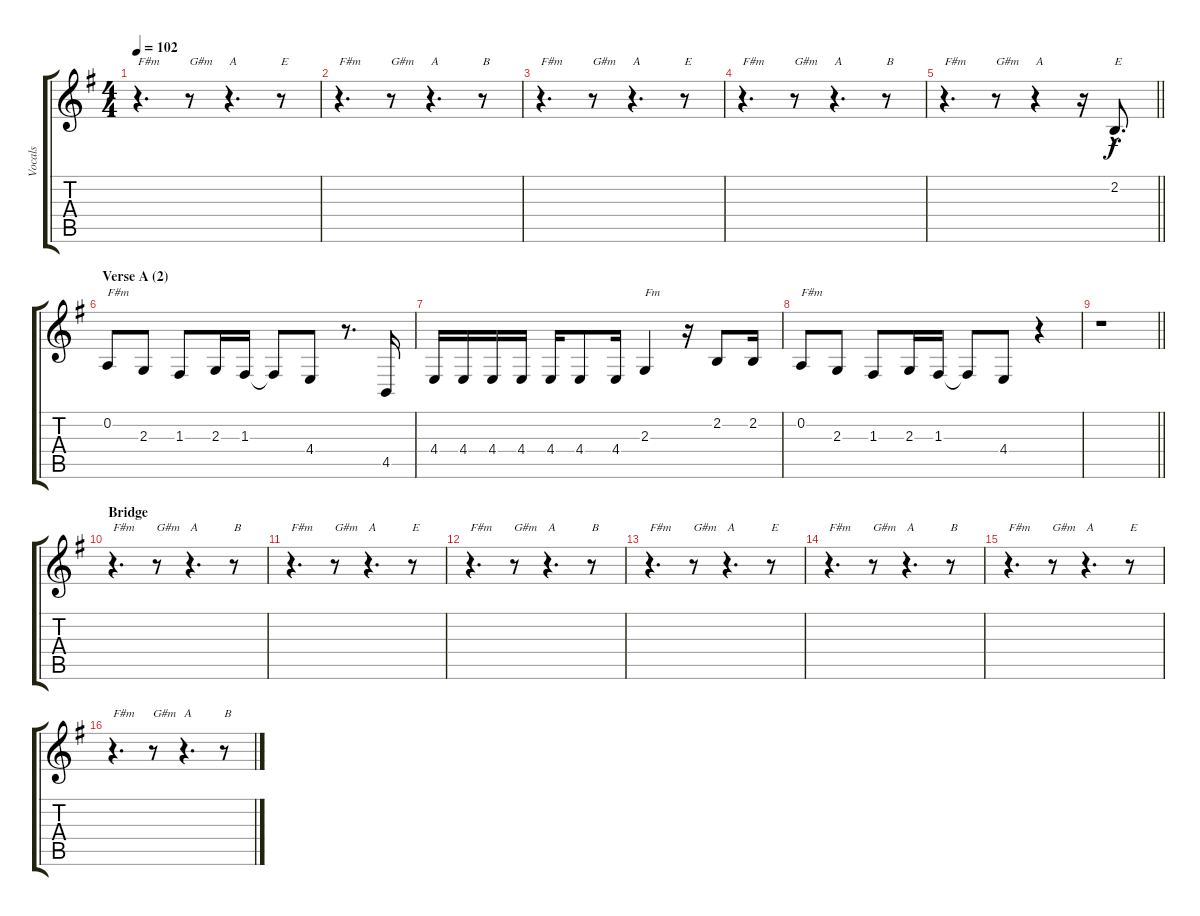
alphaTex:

\track ("Vocals" "Vocals") {instrument sopranosax}
\staff {score tabs}
\tuning (D4 A3 F3 C3 G2 D2) {hide}
\ts (4 4)
\tempo 102
\clef g2
\ks eminor
r.4{d txt "F#m" dy f} r.8{txt "G#m"} r.4{d txt "A"} r.8{txt "E"} |
r.4{d txt "F#m"} r.8{txt "G#m"} r.4{d txt "A"} r.8{txt "B"} |
r.4{d txt "F#m"} r.8{txt "G#m"} r.4{d txt "A"} r.8{txt "E"} |
r.4{d txt "F#m"} r.8{txt "G#m"} r.4{d txt "A"} r.8{txt "B"} |
\barLineRight lightlight
r.4{d txt "F#m"} r.8{txt "G#m"} r.4{txt "A"} r.16 2.2{hac}.8{d txt "E"} |
\section ("" "Verse A (2)")
0.2.8{txt "F#m"} 2.3.8 1.3.8 2.3.16 1.3.16 1.3{t}.8 4.4.8 r.8{d} 4.5.16 |
4.4.16 4.4.16 4.4.16 4.4.16 4.4.16 4.4.8 4.4.16 2.3.4{txt "Fm"} r.16 2.2.8 2.2.16 |
0.2.8{txt "F#m"} 2.3.8 1.3.8 2.3.16 1.3.16 1.3{t}.8 4.4.8 r.4 |
\barLineRight lightlight
r.1 |
\section ("" "Bridge")
r.4{d txt "F#m"} r.8{txt "G#m"} r.4{d txt "A"} r.8{txt "B"} |
r.4{d txt "F#m"} r.8{txt "G#m"} r.4{d txt "A"} r.8{txt "E"} |
r.4{d txt "F#m"} r.8{txt "G#m"} r.4{d txt "A"} r.8{txt "B"} |
r.4{d txt "F#m"} r.8{txt "G#m"} r.4{d txt "A"} r.8{txt "E"} |
r.4{d txt "F#m"} r.8{txt "G#m"} r.4{d txt "A"} r.8{txt "B"} |
r.4{d txt "F#m"} r.8{txt "G#m"} r.4{d txt "A"} r.8{txt "E"} |
r.4{d txt "F#m"} r.8{txt "G#m"} r.4{d txt "A"} r.8{txt "B"}
